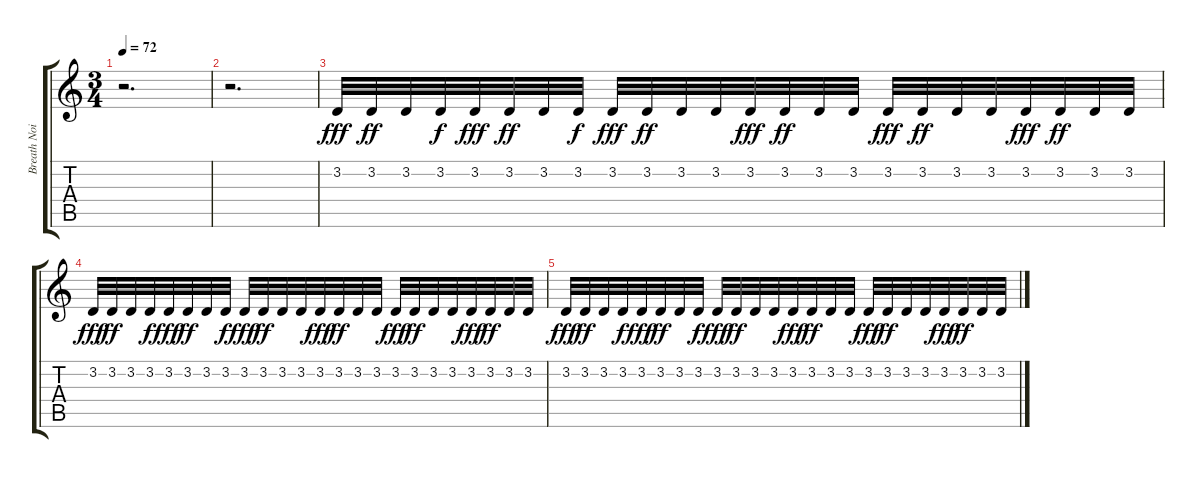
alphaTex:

\track ("Breath Noise" "Breath Noi") {instrument breathnoise}
\staff {score tabs}
\tuning (E4 B3 G3 D3 A2 E2) {hide}
\ts (3 4)
\tempo 72
\clef g2
\ks c
r.2{d dy ff} |
r.2{d} |
3.2.32{dy fff volume 0} 3.2.32{dy ff} 3.2.32 3.2.32{dy f volume 0} 3.2.32{dy fff volume 1} 3.2.32{dy ff volume 1} 3.2.32{volume 1} 3.2.32{dy f volume 2} 3.2.32{dy fff volume 2} 3.2.32{dy ff volume 3} 3.2.32{volume 4} 3.2.32{volume 4} 3.2.32{dy fff volume 5} 3.2.32{dy ff volume 5} 3.2.32{volume 6} 3.2.32{volume 6} 3.2.32{dy fff volume 7} 3.2.32{dy ff volume 8} 3.2.32{volume 8} 3.2.32{volume 9} 3.2.32{dy fff volume 9} 3.2.32{dy ff volume 10} 3.2.32{volume 11} 3.2.32{volume 11} |
3.2.32{dy fff} 3.2.32{dy ff volume 11} 3.2.32{volume 12} 3.2.32{dy f volume 12} 3.2.32{dy fff volume 12} 3.2.32{dy ff} 3.2.32 3.2.32{dy f} 3.2.32{dy fff} 3.2.32{dy ff} 3.2.32 3.2.32 3.2.32{dy fff} 3.2.32{dy ff} 3.2.32 3.2.32{volume 12} 3.2.32{dy fff volume 12} 3.2.32{dy ff volume 11} 3.2.32{volume 11} 3.2.32{volume 10} 3.2.32{dy fff} 3.2.32{dy ff volume 10} 3.2.32 3.2.32{volume 9} |
3.2.32{dy fff volume 9} 3.2.32{dy ff volume 9} 3.2.32{volume 8} 3.2.32{dy f volume 7} 3.2.32{dy fff volume 7} 3.2.32{dy ff volume 7} 3.2.32{volume 6} 3.2.32{dy f} 3.2.32{dy fff volume 6} 3.2.32{dy ff} 3.2.32{volume 5} 3.2.32{volume 5} 3.2.32{dy fff volume 4} 3.2.32{dy ff volume 4} 3.2.32{volume 3} 3.2.32{volume 3} 3.2.32{dy fff volume 1} 3.2.32{dy ff volume 1} 3.2.32{volume 0} 3.2.32 3.2.32{dy fff} 3.2.32{dy ff} 3.2.32 3.2.32
